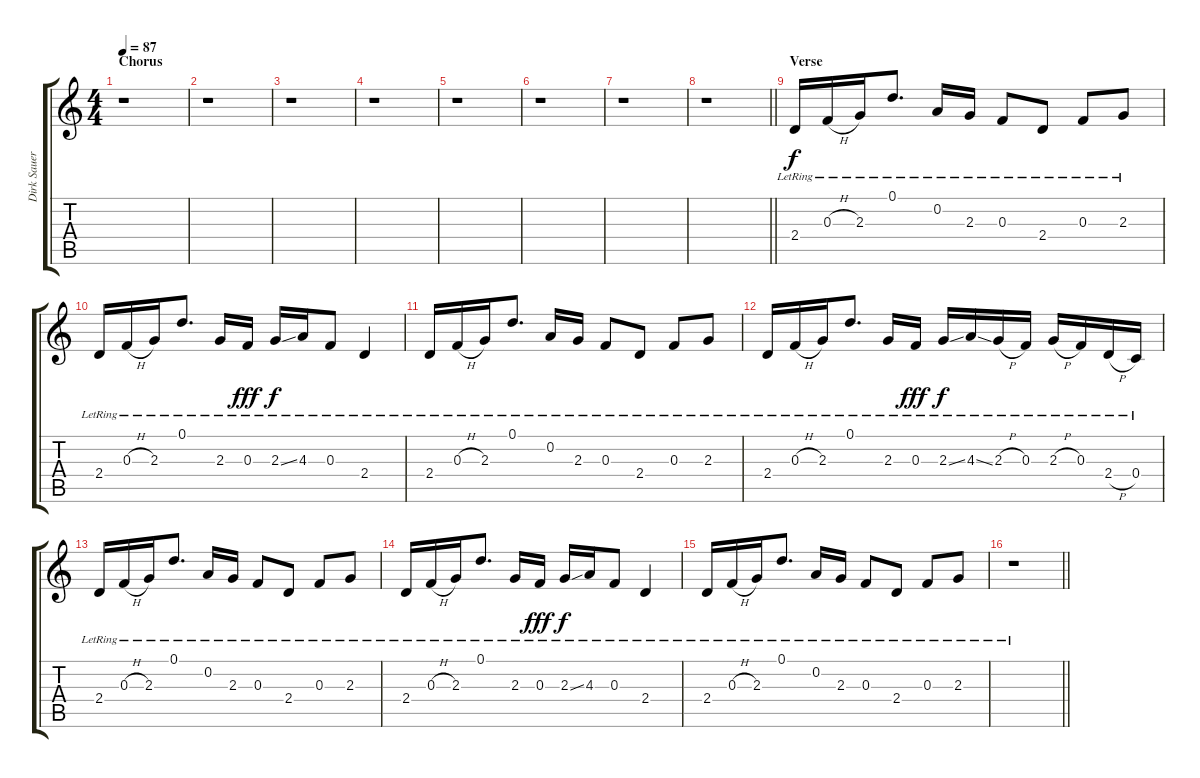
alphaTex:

\track ("Dirk Sauer - Clean guitar" "Dirk Sauer") {instrument electricguitarclean}
\staff {score tabs}
\tuning (D4 A3 F3 C3 G2 D2) {hide}
\ts (4 4)
\section ("" "Chorus")
\tempo 87
\clef g2
\ks c
r.1{dy f} |
r.1 |
r.1 |
r.1 |
r.1 |
r.1 |
r.1 |
\barLineRight lightlight
r.1 |
\section ("" "Verse")
2.4{lr}.16 0.3{h lr}.16 2.3{lr}.16 0.1{lr}.8{d} 0.2{lr}.16 2.3{lr}.16 0.3{lr}.8 2.4{lr}.8 0.3{lr}.8 2.3{lr}.8 |
2.4{lr}.16 0.3{h lr}.16 2.3{lr}.16 0.1{lr}.8{d} 2.3{lr}.16 0.3{lr}.16{dy fff} 2.3{ss lr}.16{dy f} 4.3{lr}.16 0.3{lr}.8 2.4{lr}.4 |
2.4{lr}.16 0.3{h lr}.16 2.3{lr}.16 0.1{lr}.8{d} 0.2{lr}.16 2.3{lr}.16 0.3{lr}.8 2.4{lr}.8 0.3{lr}.8 2.3{lr}.8 |
2.4{lr}.16 0.3{h lr}.16 2.3{lr}.16 0.1{lr}.8{d} 2.3{lr}.16 0.3{lr}.16{dy fff} 2.3{ss lr}.16{dy f} 4.3{ss lr}.16 2.3{h lr}.16 0.3{lr}.16 2.3{h lr}.16 0.3{lr}.16 2.4{h lr}.16 0.4{lr}.16 |
2.4{lr}.16 0.3{h lr}.16 2.3{lr}.16 0.1{lr}.8{d} 0.2{lr}.16 2.3{lr}.16 0.3{lr}.8 2.4{lr}.8 0.3{lr}.8 2.3{lr}.8 |
2.4{lr}.16 0.3{h lr}.16 2.3{lr}.16 0.1{lr}.8{d} 2.3{lr}.16 0.3{lr}.16{dy fff} 2.3{ss lr}.16{dy f} 4.3{lr}.16 0.3{lr}.8 2.4{lr}.4 |
2.4{lr}.16 0.3{h lr}.16 2.3{lr}.16 0.1{lr}.8{d} 0.2{lr}.16 2.3{lr}.16 0.3{lr}.8 2.4{lr}.8 0.3{lr}.8 2.3{lr}.8 |
\barLineRight lightlight
r.1
